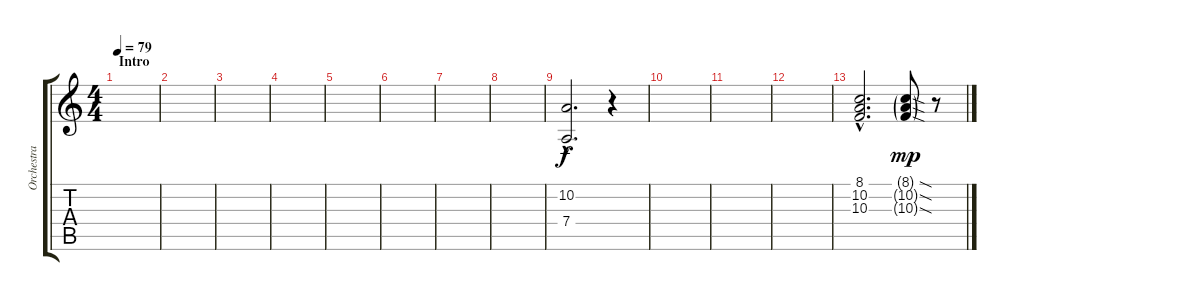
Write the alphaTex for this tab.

\track ("Orchestra" "Orchestra") {instrument stringensemble1}
\staff {score tabs}
\tuning (E4 B3 G3 D3 A2 D2) {hide}
\ts (4 4)
\section ("" "Intro")
\tempo 79
\clef g2
\ks c
|
|
|
|
|
|
|
|
(10.2{hac} 7.4{hac}).2{d volume 14} r.4 |
|
|
|
(8.1{hac} 10.2{hac} 10.3{hac}).2{d volume 12 instrument stringensemble2} (8.1{sod g} 10.2{sod g} 10.3{sod g}).8{dy mp} r.8
